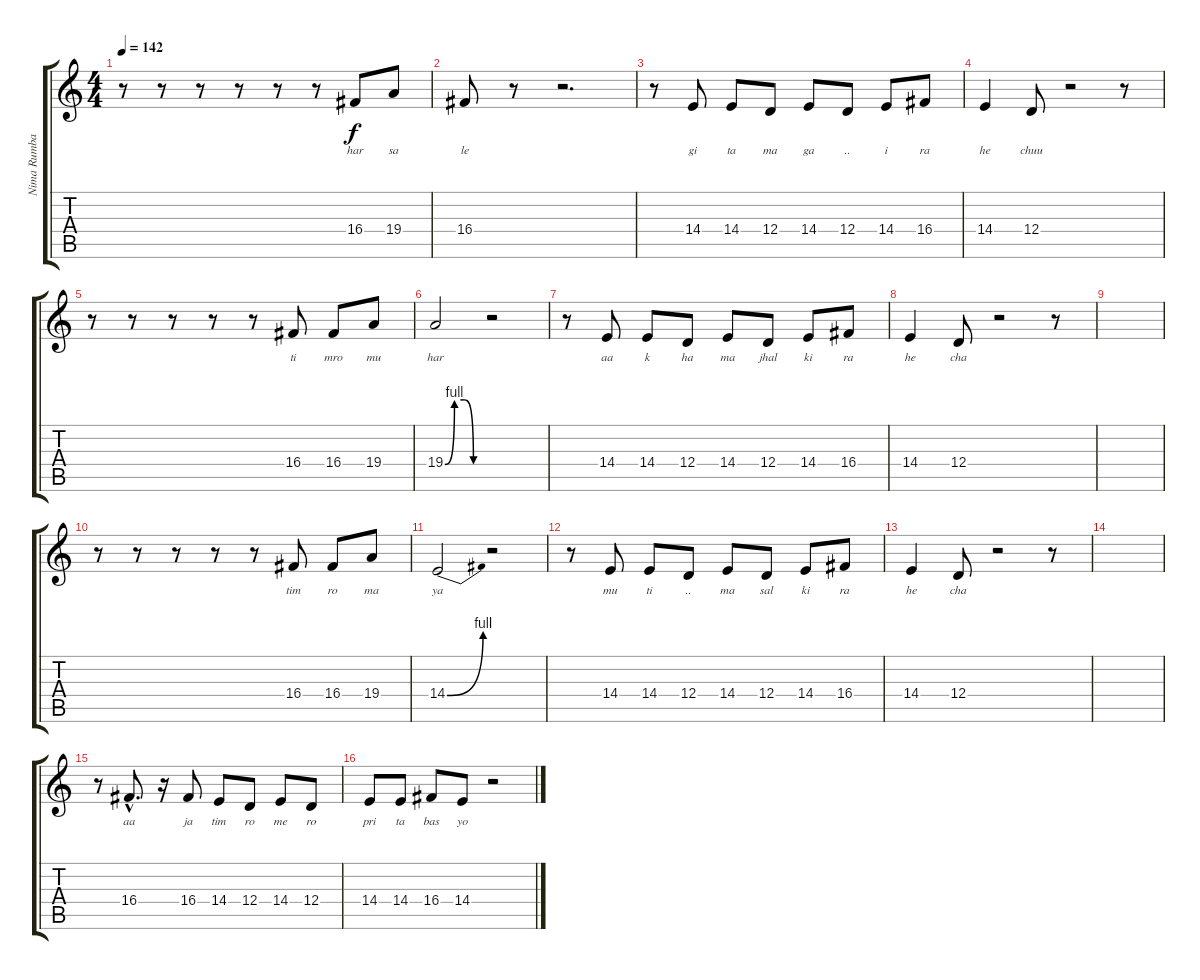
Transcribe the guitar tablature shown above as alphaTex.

\track ("Nima Rumba+Lyrics" "Nima Rumba") {instrument tangoaccordion}
\staff {score tabs}
\tuning (E4 B3 G3 D3 A2 E2) {hide}
\ts (4 4)
\tempo 142
\clef g2
\ks c
r.8{dy f} r.8 r.8 r.8 r.8 r.8 16.4.8{lyrics (0 "har") lyrics (1 "") lyrics (2 "") lyrics (3 "") lyrics (4 "")} 19.4.8{lyrics (0 "sa") lyrics (1 "") lyrics (2 "") lyrics (3 "") lyrics (4 "")} |
16.4.8{lyrics (0 "le") lyrics (1 "") lyrics (2 "") lyrics (3 "") lyrics (4 "")} r.8 r.2{d} |
r.8 14.4.8{lyrics (0 "gi") lyrics (1 "") lyrics (2 "") lyrics (3 "") lyrics (4 "")} 14.4.8{lyrics (0 "ta") lyrics (1 "") lyrics (2 "") lyrics (3 "") lyrics (4 "")} 12.4.8{lyrics (0 "ma") lyrics (1 "") lyrics (2 "") lyrics (3 "") lyrics (4 "")} 14.4.8{lyrics (0 "ga") lyrics (1 "") lyrics (2 "") lyrics (3 "") lyrics (4 "")} 12.4.8{lyrics (0 "..") lyrics (1 "") lyrics (2 "") lyrics (3 "") lyrics (4 "")} 14.4.8{lyrics (0 "i") lyrics (1 "") lyrics (2 "") lyrics (3 "") lyrics (4 "")} 16.4.8{lyrics (0 "ra") lyrics (1 "") lyrics (2 "") lyrics (3 "") lyrics (4 "")} |
14.4.4{lyrics (0 "he") lyrics (1 "") lyrics (2 "") lyrics (3 "") lyrics (4 "")} 12.4.8{lyrics (0 "chuu") lyrics (1 "") lyrics (2 "") lyrics (3 "") lyrics (4 "")} r.2 r.8 |
r.8 r.8 r.8 r.8 r.8 16.4.8{lyrics (0 "ti") lyrics (1 "") lyrics (2 "") lyrics (3 "") lyrics (4 "")} 16.4.8{lyrics (0 "mro") lyrics (1 "") lyrics (2 "") lyrics (3 "") lyrics (4 "")} 19.4.8{lyrics (0 "mu") lyrics (1 "") lyrics (2 "") lyrics (3 "") lyrics (4 "")} |
19.4{be (custom 0 0 15 4 30 4 45 0 60 0)}.2{lyrics (0 "har") lyrics (1 "") lyrics (2 "") lyrics (3 "") lyrics (4 "")} r.2 |
r.8 14.4.8{lyrics (0 "aa") lyrics (1 "") lyrics (2 "") lyrics (3 "") lyrics (4 "")} 14.4.8{lyrics (0 "k") lyrics (1 "") lyrics (2 "") lyrics (3 "") lyrics (4 "")} 12.4.8{lyrics (0 "ha") lyrics (1 "") lyrics (2 "") lyrics (3 "") lyrics (4 "")} 14.4.8{lyrics (0 "ma") lyrics (1 "") lyrics (2 "") lyrics (3 "") lyrics (4 "")} 12.4.8{lyrics (0 "jhal") lyrics (1 "") lyrics (2 "") lyrics (3 "") lyrics (4 "")} 14.4.8{lyrics (0 "ki") lyrics (1 "") lyrics (2 "") lyrics (3 "") lyrics (4 "")} 16.4.8{lyrics (0 "ra") lyrics (1 "") lyrics (2 "") lyrics (3 "") lyrics (4 "")} |
14.4.4{lyrics (0 "he") lyrics (1 "") lyrics (2 "") lyrics (3 "") lyrics (4 "")} 12.4.8{lyrics (0 "cha") lyrics (1 "") lyrics (2 "") lyrics (3 "") lyrics (4 "")} r.2 r.8 |
|
r.8 r.8 r.8 r.8 r.8 16.4.8{lyrics (0 "tim") lyrics (1 "") lyrics (2 "") lyrics (3 "") lyrics (4 "")} 16.4.8{lyrics (0 "ro") lyrics (1 "") lyrics (2 "") lyrics (3 "") lyrics (4 "")} 19.4.8{lyrics (0 "ma") lyrics (1 "") lyrics (2 "") lyrics (3 "") lyrics (4 "")} |
14.4{be (bend 0 0 60 4)}.2{lyrics (0 "ya") lyrics (1 "") lyrics (2 "") lyrics (3 "") lyrics (4 "")} r.2 |
r.8 14.4.8{lyrics (0 "mu") lyrics (1 "") lyrics (2 "") lyrics (3 "") lyrics (4 "")} 14.4.8{lyrics (0 "ti") lyrics (1 "") lyrics (2 "") lyrics (3 "") lyrics (4 "")} 12.4.8{lyrics (0 "..") lyrics (1 "") lyrics (2 "") lyrics (3 "") lyrics (4 "")} 14.4.8{lyrics (0 "ma") lyrics (1 "") lyrics (2 "") lyrics (3 "") lyrics (4 "")} 12.4.8{lyrics (0 "sal") lyrics (1 "") lyrics (2 "") lyrics (3 "") lyrics (4 "")} 14.4.8{lyrics (0 "ki") lyrics (1 "") lyrics (2 "") lyrics (3 "") lyrics (4 "")} 16.4.8{lyrics (0 "ra") lyrics (1 "") lyrics (2 "") lyrics (3 "") lyrics (4 "")} |
14.4.4{lyrics (0 "he") lyrics (1 "") lyrics (2 "") lyrics (3 "") lyrics (4 "")} 12.4.8{lyrics (0 "cha") lyrics (1 "") lyrics (2 "") lyrics (3 "") lyrics (4 "")} r.2 r.8 |
|
r.8 16.4{hac}.8{d lyrics (0 "aa") lyrics (1 "") lyrics (2 "") lyrics (3 "") lyrics (4 "")} r.16 16.4.8{lyrics (0 "ja") lyrics (1 "") lyrics (2 "") lyrics (3 "") lyrics (4 "")} 14.4.8{lyrics (0 "tim") lyrics (1 "") lyrics (2 "") lyrics (3 "") lyrics (4 "")} 12.4.8{lyrics (0 "ro") lyrics (1 "") lyrics (2 "") lyrics (3 "") lyrics (4 "")} 14.4.8{lyrics (0 "me") lyrics (1 "") lyrics (2 "") lyrics (3 "") lyrics (4 "")} 12.4.8{lyrics (0 "ro") lyrics (1 "") lyrics (2 "") lyrics (3 "") lyrics (4 "")} |
14.4.8{lyrics (0 "pri") lyrics (1 "") lyrics (2 "") lyrics (3 "") lyrics (4 "")} 14.4.8{lyrics (0 "ta") lyrics (1 "") lyrics (2 "") lyrics (3 "") lyrics (4 "")} 16.4.8{lyrics (0 "bas") lyrics (1 "") lyrics (2 "") lyrics (3 "") lyrics (4 "")} 14.4.8{lyrics (0 "yo") lyrics (1 "") lyrics (2 "") lyrics (3 "") lyrics (4 "")} r.2
